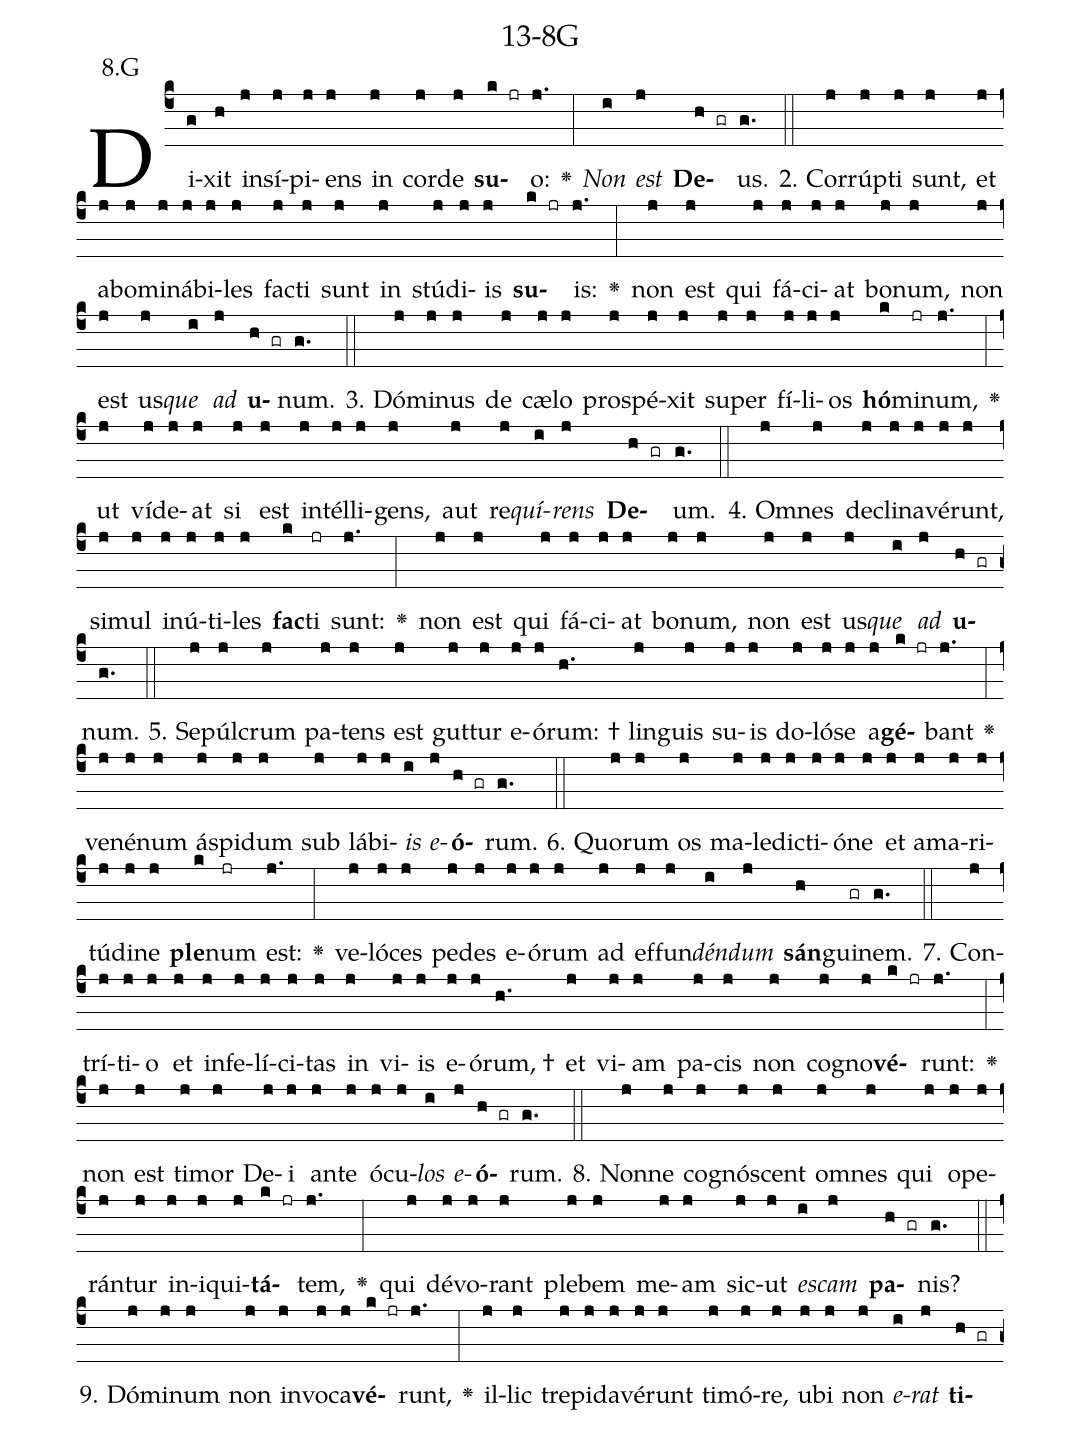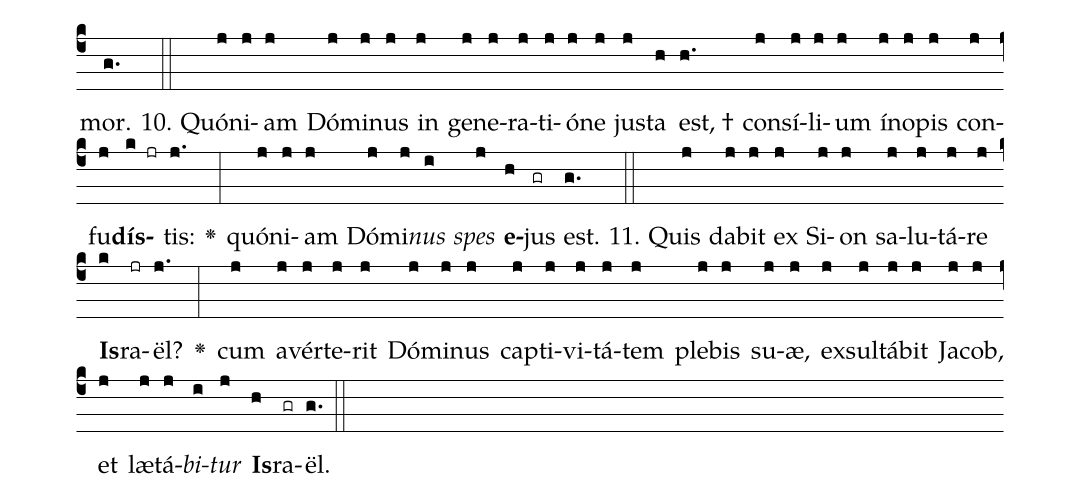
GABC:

name: 13-8G;
annotation: 8.G;
%%
(c4)Di(g)xit(h) in(j)sí(j)pi(j)ens(j) in(j) cor(j)de(j) <b>su</b>(k jr)o:(j.) <v>\greheightstar</v>(:) <i>Non</i>(i) <i>est</i>(j) <b>De</b>(h gr)us.(g.) (::)
2. Cor(j)rúp(j)ti(j) sunt,(j) et(j) ab(j)o(j)mi(j)ná(j)bi(j)les(j) fac(j)ti(j) sunt(j) in(j) stú(j)di(j)is(j) <b>su</b>(k jr)is:(j.) <v>\greheightstar</v>(:) non(j) est(j) qui(j) fá(j)ci(j)at(j) bo(j)num,(j) non(j) est(j) us(j)<i>que</i>(i) <i>ad</i>(j) <b>u</b>(h gr)num.(g.) (::)
3. Dó(j)mi(j)nus(j) de(j) cæ(j)lo(j) pro(j)spé(j)xit(j) su(j)per(j) fí(j)li(j)os(j) <b>hó</b>(k)mi(jr)num,(j.) <v>\greheightstar</v>(:) ut(j) ví(j)de(j)at(j) si(j) est(j) in(j)tél(j)li(j)gens,(j) aut(j) re(j)<i>quí</i>(i)<i>rens</i>(j) <b>De</b>(h gr)um.(g.) (::)
4. Om(j)nes(j) de(j)cli(j)na(j)vé(j)runt,(j) si(j)mul(j) in(j)ú(j)ti(j)les(j) <b>fac</b>(k)ti(jr) sunt:(j.) <v>\greheightstar</v>(:) non(j) est(j) qui(j) fá(j)ci(j)at(j) bo(j)num,(j) non(j) est(j) us(j)<i>que</i>(i) <i>ad</i>(j) <b>u</b>(h gr)num.(g.) (::)
5. Se(j)púl(j)crum(j) pa(j)tens(j) est(j) gut(j)tur(j) e(j)ó(j)rum: †(h.) lin(j)guis(j) su(j)is(j) do(j)ló(j)se(j) a(j)<b>gé</b>(k jr)bant(j.) <v>\greheightstar</v>(:) ve(j)né(j)num(j) ás(j)pi(j)dum(j) sub(j) lá(j)bi(j)<i>is</i>(i) <i>e</i>(j)<b>ó</b>(h gr)rum.(g.) (::)
6. Quo(j)rum(j) os(j) ma(j)le(j)dic(j)ti(j)ó(j)ne(j) et(j) a(j)ma(j)ri(j)tú(j)di(j)ne(j) <b>ple</b>(k)num(jr) est:(j.) <v>\greheightstar</v>(:) ve(j)ló(j)ces(j) pe(j)des(j) e(j)ó(j)rum(j) ad(j) ef(j)fun(j)<i>dén</i>(i)<i>dum</i>(j) <b>sán</b>(h)gui(gr)nem.(g.) (::)
7. Con(j)trí(j)ti(j)o(j) et(j) in(j)fe(j)lí(j)ci(j)tas(j) in(j) vi(j)is(j) e(j)ó(j)rum, †(h.) et(j) vi(j)am(j) pa(j)cis(j) non(j) co(j)gno(j)<b>vé</b>(k jr)runt:(j.) <v>\greheightstar</v>(:) non(j) est(j) ti(j)mor(j) De(j)i(j) an(j)te(j) ó(j)cu(j)<i>los</i>(i) <i>e</i>(j)<b>ó</b>(h gr)rum.(g.) (::)
8. Non(j)ne(j) co(j)gnó(j)scent(j) om(j)nes(j) qui(j) o(j)pe(j)rán(j)tur(j) in(j)i(j)qui(j)<b>tá</b>(k jr)tem,(j.) <v>\greheightstar</v>(:) qui(j) dé(j)vo(j)rant(j) ple(j)bem(j) me(j)am(j) sic(j)ut(j) <i>es</i>(i)<i>cam</i>(j) <b>pa</b>(h gr)nis?(g.) (::)
9. Dó(j)mi(j)num(j) non(j) in(j)vo(j)ca(j)<b>vé</b>(k jr)runt,(j.) <v>\greheightstar</v>(:) il(j)lic(j) tre(j)pi(j)da(j)vé(j)runt(j) ti(j)mó(j)re,(j) u(j)bi(j) non(j) <i>e</i>(i)<i>rat</i>(j) <b>ti</b>(h gr)mor.(g.) (::)
10. Quón(j)i(j)am(j) Dó(j)mi(j)nus(j) in(j) ge(j)ne(j)ra(j)ti(j)ó(j)ne(j) jus(j)ta(h) est, †(h.) con(j)sí(j)li(j)um(j) ín(j)o(j)pis(j) con(j)fu(j)<b>dís</b>(k jr)tis:(j.) <v>\greheightstar</v>(:) quón(j)i(j)am(j) Dó(j)mi(j)<i>nus</i>(i) <i>spes</i>(j) <b>e</b>(h)jus(gr) est.(g.) (::)
11. Quis(j) da(j)bit(j) ex(j) Si(j)on(j) sa(j)lu(j)tá(j)re(j) <b>Is</b>(k)ra(jr)ël?(j.) <v>\greheightstar</v>(:) cum(j) a(j)vér(j)te(j)rit(j) Dó(j)mi(j)nus(j) cap(j)ti(j)vi(j)tá(j)tem(j) ple(j)bis(j) su(j)æ,(j) ex(j)sul(j)tá(j)bit(j) Ja(j)cob,(j) et(j) læ(j)tá(j)<i>bi</i>(i)<i>tur</i>(j) <b>Is</b>(h)ra(gr)ël.(g.) (::)
